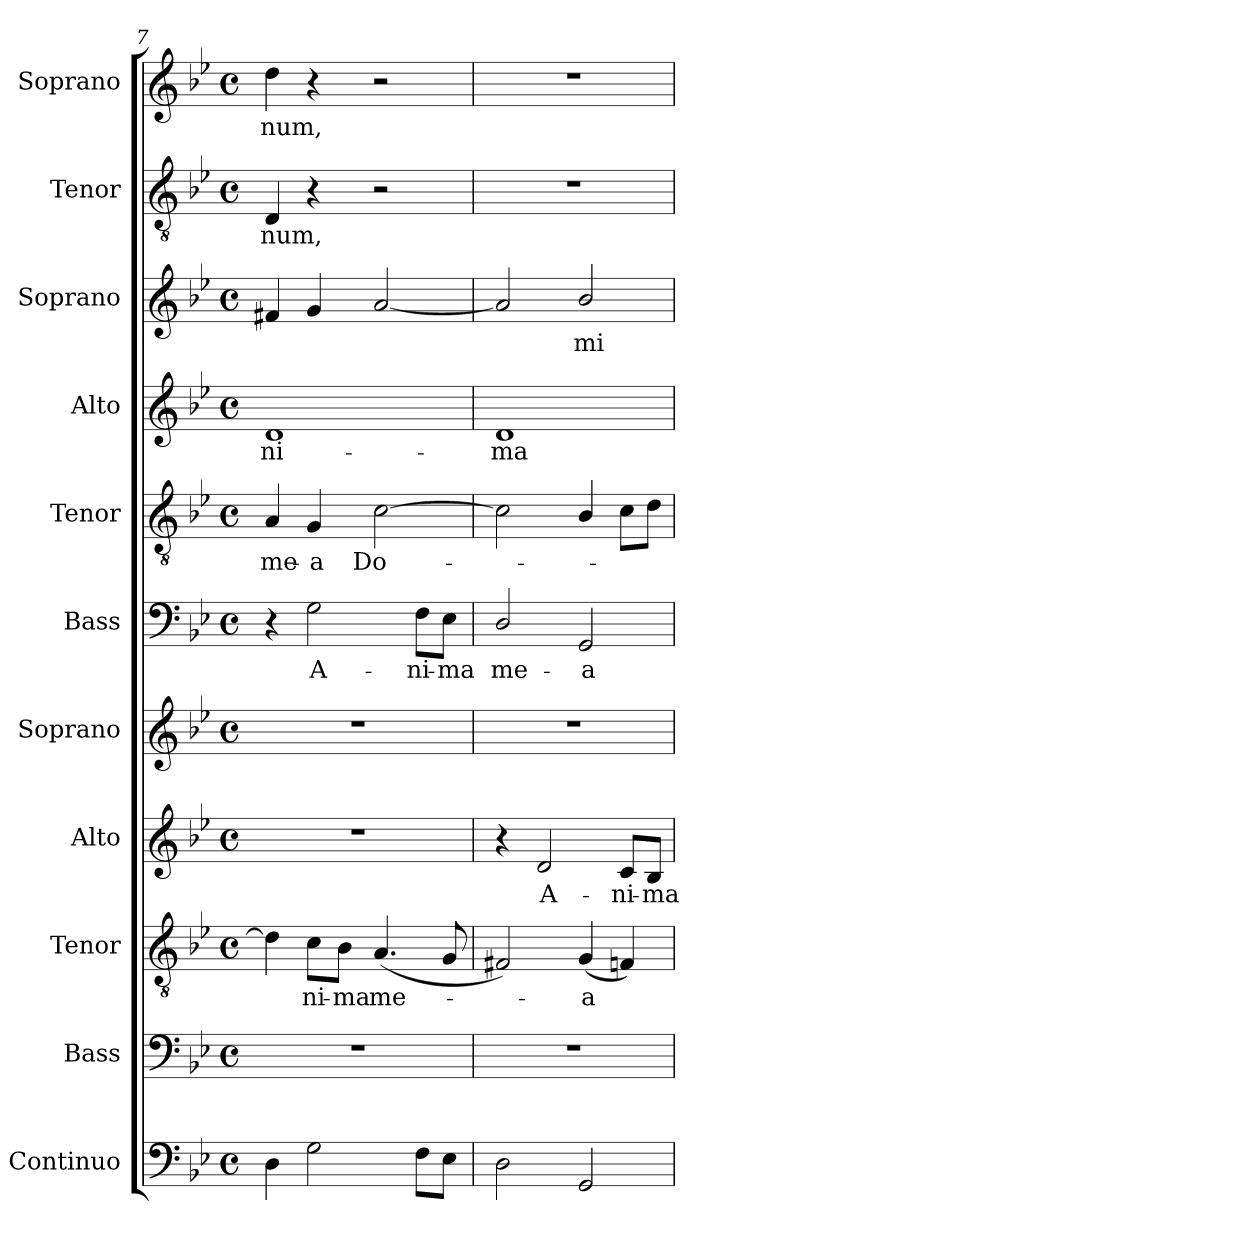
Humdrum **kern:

**kern	**kern	**kern	**text	**kern	**text	**kern	**kern	**text	**kern	**text	**kern	**text	**kern	**text	**kern	**text	**kern	**text
*part11	*part10	*part9	*part9	*part8	*part8	*part7	*part6	*part6	*part5	*part5	*part4	*part4	*part3	*part3	*part2	*part2	*part1	*part1
*staff11	*staff10	*staff9	*staff9	*staff8	*staff8	*staff7	*staff6	*staff6	*staff5	*staff5	*staff4	*staff4	*staff3	*staff3	*staff2	*staff2	*staff1	*staff1
*I"Continuo	*I"Bass	*I"Tenor	*	*I"Alto	*	*I"Soprano	*I"Bass	*	*I"Tenor	*	*I"Alto	*	*I"Soprano	*	*I"Tenor	*	*I"Soprano	*
*I'Cont.	*I'B.	*I'T.	*	*I'A.	*	*I'S.	*I'B.	*	*I'T.	*	*I'A.	*	*I'S.	*	*I'T.	*	*I'S.	*
*clefF4	*clefF4	*clefGv2	*	*clefG2	*	*clefG2	*clefF4	*	*clefGv2	*	*clefG2	*	*clefG2	*	*clefGv2	*	*clefG2	*
*	*	*ITrd7c12	*	*	*	*	*	*	*ITrd7c12	*	*	*	*	*	*ITrd7c12	*	*	*
*k[b-e-]	*k[b-e-]	*k[b-e-]	*	*k[b-e-]	*	*k[b-e-]	*k[b-e-]	*	*k[b-e-]	*	*k[b-e-]	*	*k[b-e-]	*	*k[b-e-]	*	*k[b-e-]	*
*B-:	*B-:	*B-:	*	*B-:	*	*B-:	*B-:	*	*B-:	*	*B-:	*	*B-:	*	*B-:	*	*B-:	*
*M4/4	*M4/4	*M4/4	*	*M4/4	*	*M4/4	*M4/4	*	*M4/4	*	*M4/4	*	*M4/4	*	*M4/4	*	*M4/4	*
*met(c)	*met(c)	*met(c)	*	*met(c)	*	*met(c)	*met(c)	*	*met(c)	*	*met(c)	*	*met(c)	*	*met(c)	*	*met(c)	*
=7	=7	=7	=7	=7	=7	=7	=7	=7	=7	=7	=7	=7	=7	=7	=7	=7	=7	=7
!	!	!	!	!	!	!	!	!	!	!LO:LY:b:color=#000000	!	!	!	!	!	!	!	!
!	!	!	!	!	!	!	!	!	!	!	!	!LO:LY:b:color=#000000	!	!	!	!	!	!
!	!	!	!	!	!	!	!	!	!	!	!	!	!	!	!	!LO:LY:b:color=#000000	!	!
!	!	!	!	!	!	!	!	!	!	!	!	!	!	!	!	!	!	!LO:LY:b:color=#000000
4Di\	1r	4Di\]	.	1r	.	1r	4r	.	4AAi/	me-	1di	-ni-	4f#Xi/	.	4DDi/	-num,	4ddi\	-num,
!	!	!	!LO:LY:b:color=#000000	!	!	!	!	!	!	!	!	!	!	!	!	!	!	!
!	!	!	!	!	!	!	!	!LO:LY:b:color=#000000	!	!	!	!	!	!	!	!	!	!
!	!	!	!	!	!	!	!	!	!	!LO:LY:b:color=#000000	!	!	!	!	!	!	!	!
2Gi\	.	8Ci\L	-ni-	.	.	.	2Gi\	A-	4GGi/	-a	.	.	4gi/	.	4r	.	4r	.
!	!	!	!LO:LY:b:color=#000000	!	!	!	!	!	!	!	!	!	!	!	!	!	!	!
.	.	8BB-i\J	-ma	.	.	.	.	.	.	.	.	.	.	.	.	.	.	.
!	!	!	!LO:LY:b:color=#000000	!	!	!	!	!	!	!	!	!	!	!	!	!	!	!
!	!	!	!	!	!	!	!	!	!	!LO:LY:b:color=#000000	!	!	!	!	!	!	!	!
.	.	(4.AAi/	me-	.	.	.	.	.	[>2Ci\	Do-	.	.	[<2ai/	.	2r	.	2r	.
!	!	!	!	!	!	!	!	!LO:LY:b:color=#000000	!	!	!	!	!	!	!	!	!	!
8Fi\L	.	.	.	.	.	.	8Fi\L	-ni-	.	.	.	.	.	.	.	.	.	.
!	!	!	!	!	!	!	!	!LO:LY:b:color=#000000	!	!	!	!	!	!	!	!	!	!
8E-i\J	.	8GGi/	.	.	.	.	8E-i\J	-ma	.	.	.	.	.	.	.	.	.	.
=8	=8	=8	=8	=8	=8	=8	=8	=8	=8	=8	=8	=8	=8	=8	=8	=8	=8	=8
!	!	!	!	!	!	!	!	!LO:LY:b:color=#000000	!	!	!	!	!	!	!	!	!	!
!	!	!	!	!	!	!	!	!	!	!	!	!LO:LY:b:color=#000000	!	!	!	!	!	!
2Di\	1r	2FF#Xi/)	.	4r	.	1r	2Di/	me-	2Ci\]	.	1di	-ma	2ai/]	.	1r	.	1r	.
!	!	!	!	!	!LO:LY:b:color=#000000	!	!	!	!	!	!	!	!	!	!	!	!	!
.	.	.	.	2di/	A-	.	.	.	.	.	.	.	.	.	.	.	.	.
!	!	!	!LO:LY:b:color=#000000	!	!	!	!	!	!	!	!	!	!	!	!	!	!	!
!	!	!	!	!	!	!	!	!LO:LY:b:color=#000000	!	!	!	!	!	!	!	!	!	!
!	!	!	!	!	!	!	!	!	!	!	!	!	!	!LO:LY:b:color=#000000	!	!	!	!
2GGi/	.	(4GGi/	-a	.	.	.	2GGi/	-a	4BB-i/	.	.	.	2b-i/	-mi-	.	.	.	.
!	!	!	!	!	!LO:LY:b:color=#000000	!	!	!	!	!	!	!	!	!	!	!	!	!
.	.	4FFi/)	.	8ci/L	-ni-	.	.	.	8Ci\L	.	.	.	.	.	.	.	.	.
!	!	!	!	!	!LO:LY:b:color=#000000	!	!	!	!	!	!	!	!	!	!	!	!	!
.	.	.	.	8B-i/J	-ma	.	.	.	8Di\J	.	.	.	.	.	.	.	.	.
=	=	=	=	=	=	=	=	=	=	=	=	=	=	=	=	=	=	=
*-	*-	*-	*-	*-	*-	*-	*-	*-	*-	*-	*-	*-	*-	*-	*-	*-	*-	*-
